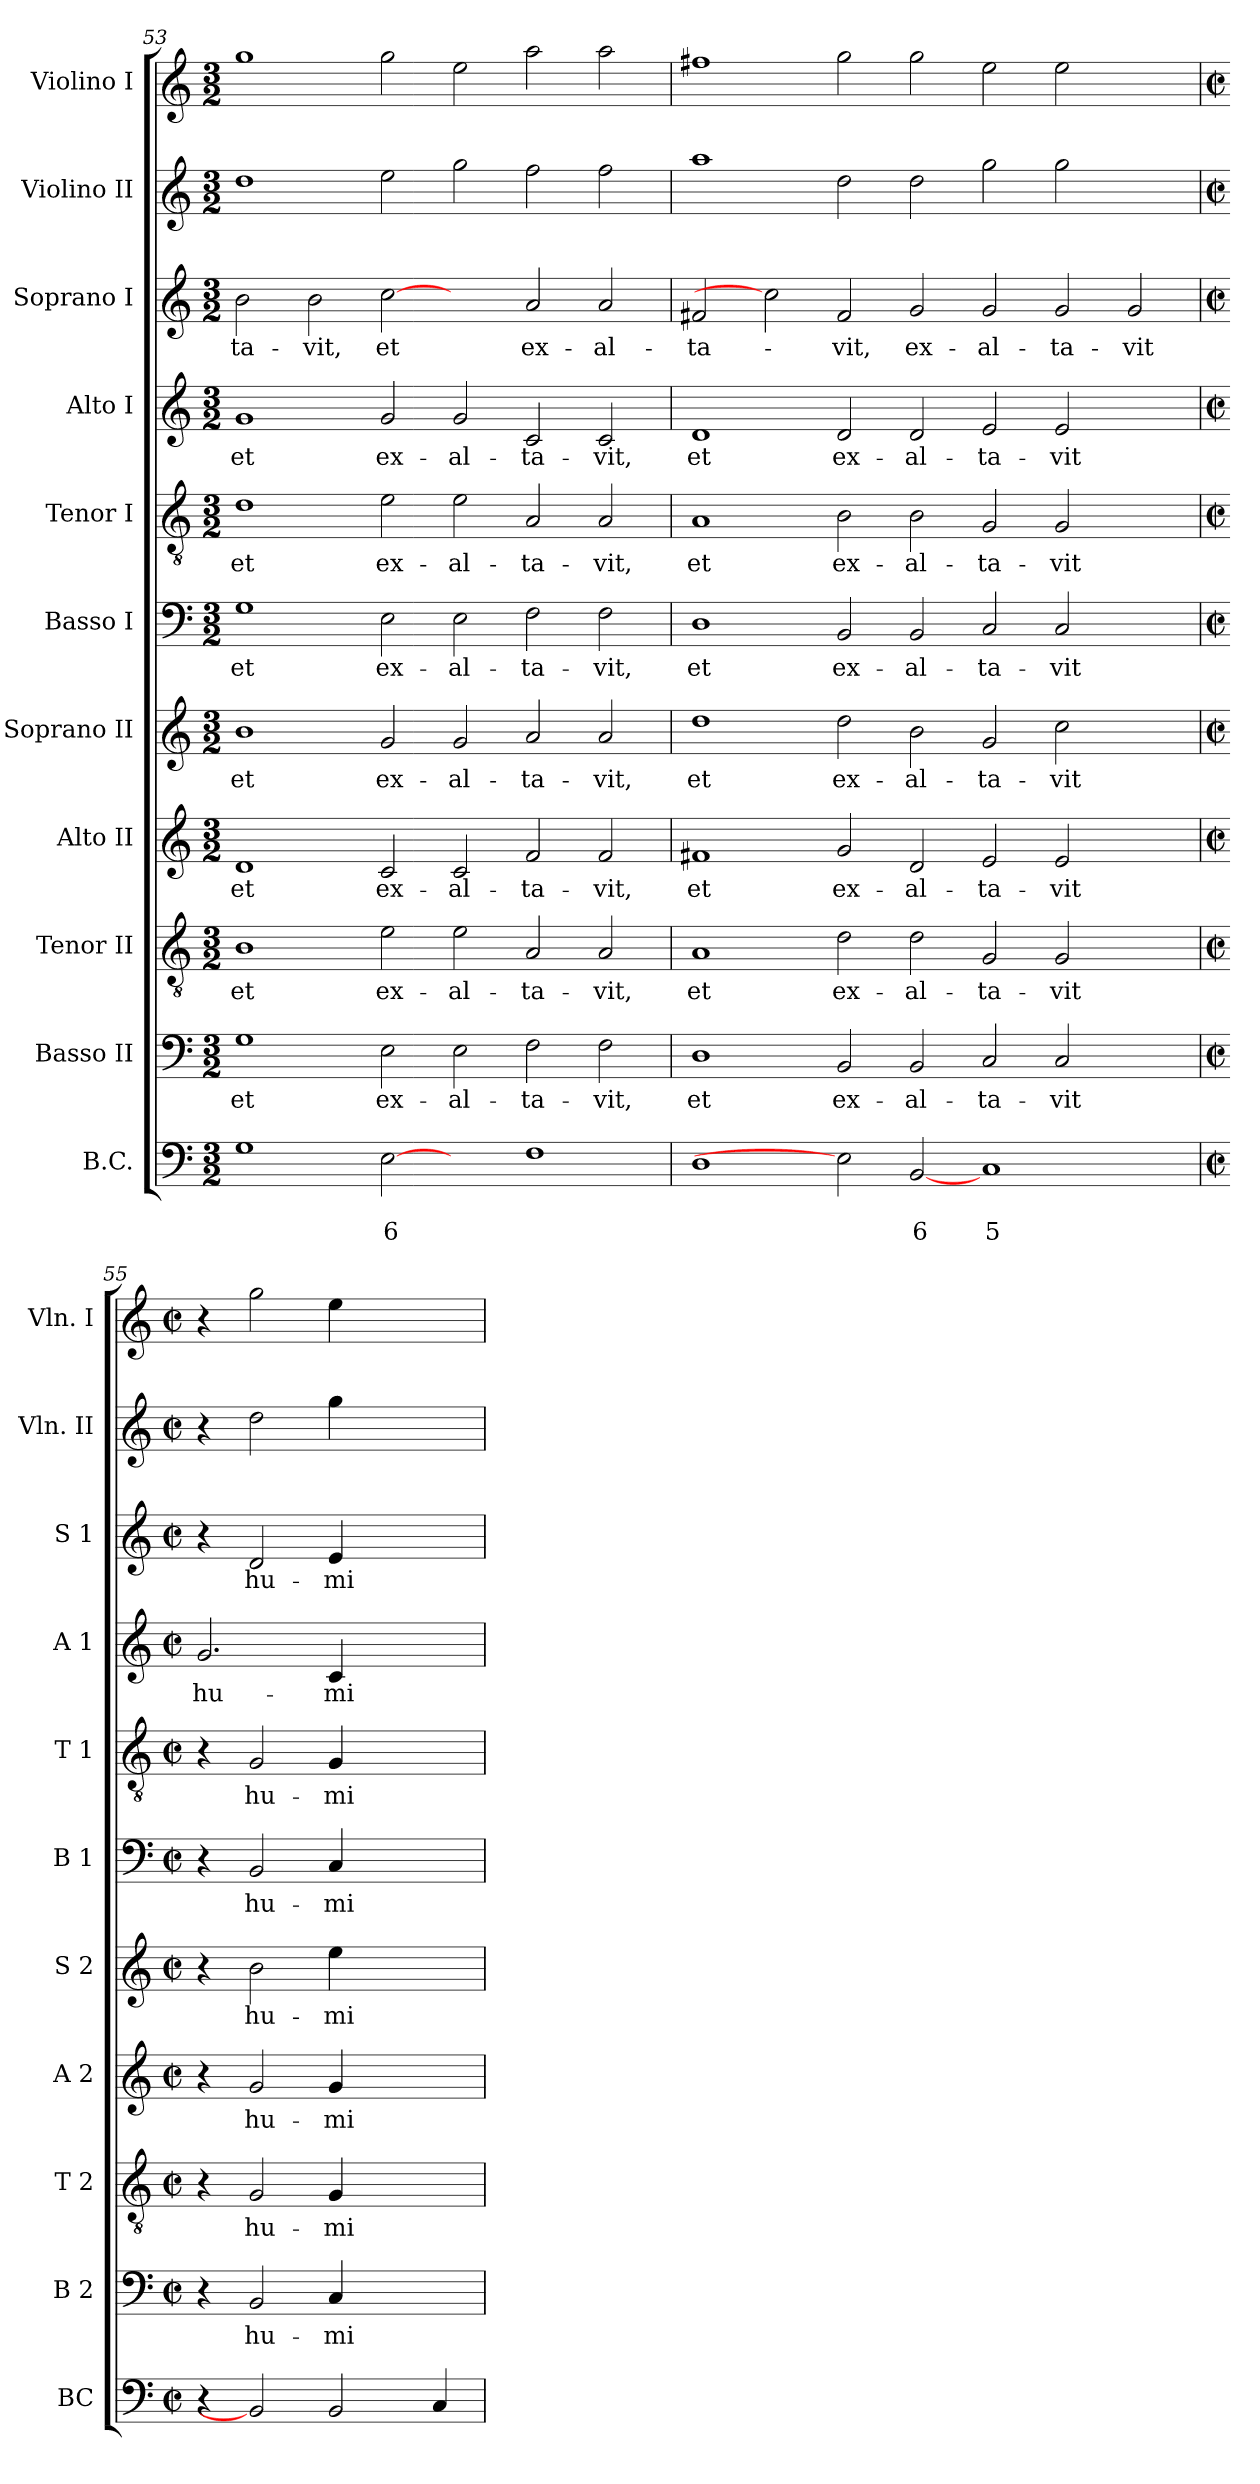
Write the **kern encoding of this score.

**kern	**text	**text	**kern	**text	**kern	**text	**kern	**text	**kern	**text	**kern	**text	**kern	**text	**kern	**text	**kern	**text	**kern	**kern
*part11	*part11	*part11	*part10	*part10	*part9	*part9	*part8	*part8	*part7	*part7	*part6	*part6	*part5	*part5	*part4	*part4	*part3	*part3	*part2	*part1
*staff11	*staff11	*staff11	*staff10	*staff10	*staff9	*staff9	*staff8	*staff8	*staff7	*staff7	*staff6	*staff6	*staff5	*staff5	*staff4	*staff4	*staff3	*staff3	*staff2	*staff1
*I"B.C.	*	*	*I"Basso II	*	*I"Tenor II	*	*I"Alto II	*	*I"Soprano II	*	*I"Basso I	*	*I"Tenor I	*	*I"Alto I	*	*I"Soprano I	*	*I"Violino II	*I"Violino I
*I'BC	*	*	*I'B 2	*	*I'T 2	*	*I'A 2	*	*I'S 2	*	*I'B 1	*	*I'T 1	*	*I'A 1	*	*I'S 1	*	*I'Vln. II	*I'Vln. I
*clefF4	*	*	*clefF4	*	*clefGv2	*	*clefG2	*	*clefG2	*	*clefF4	*	*clefGv2	*	*clefG2	*	*clefG2	*	*clefG2	*clefG2
*k[]	*	*	*k[]	*	*k[]	*	*k[]	*	*k[]	*	*k[]	*	*k[]	*	*k[]	*	*k[]	*	*k[]	*k[]
*C:	*	*	*C:	*	*C:	*	*C:	*	*C:	*	*C:	*	*C:	*	*C:	*	*C:	*	*C:	*C:
*M3/2	*	*	*M3/2	*	*M3/2	*	*M3/2	*	*M3/2	*	*M3/2	*	*M3/2	*	*M3/2	*	*M3/2	*	*M3/2	*M3/2
=53	=53	=53	=53	=53	=53	=53	=53	=53	=53	=53	=53	=53	=53	=53	=53	=53	=53	=53	=53	=53
!	!	!	!	!LO:LY:b	!	!	!	!	!	!	!	!	!	!	!	!	!	!	!	!
!	!	!	!	!	!	!LO:LY:b	!	!	!	!	!	!	!	!	!	!	!	!	!	!
!	!	!	!	!	!	!	!	!LO:LY:b	!	!	!	!	!	!	!	!	!	!	!	!
!	!	!	!	!	!	!	!	!	!	!LO:LY:b	!	!	!	!	!	!	!	!	!	!
!	!	!	!	!	!	!	!	!	!	!	!	!LO:LY:b	!	!	!	!	!	!	!	!
!	!	!	!	!	!	!	!	!	!	!	!	!	!	!LO:LY:b	!	!	!	!	!	!
!	!	!	!	!	!	!	!	!	!	!	!	!	!	!	!	!LO:LY:b	!	!	!	!
!	!	!	!	!	!	!	!	!	!	!	!	!	!	!	!	!	!	!LO:LY:b	!	!
1G	.	.	1G	et	1B	et	1d	et	1b	et	1G	et	1d	et	1g	et	2b\	-ta-	1dd	1gg
!	!	!	!	!	!	!	!	!	!	!	!	!	!	!	!	!	!	!LO:LY:b	!	!
.	.	.	.	.	.	.	.	.	.	.	.	.	.	.	.	.	2b\	-vit,	.	.
!	!	!LO:LY:b	!	!	!	!	!	!	!	!	!	!	!	!	!	!	!	!	!	!
!	!	!	!	!LO:LY:b	!	!	!	!	!	!	!	!	!	!	!	!	!	!	!	!
!	!	!	!	!	!	!LO:LY:b	!	!	!	!	!	!	!	!	!	!	!	!	!	!
!	!	!	!	!	!	!	!	!LO:LY:b	!	!	!	!	!	!	!	!	!	!	!	!
!	!	!	!	!	!	!	!	!	!	!LO:LY:b	!	!	!	!	!	!	!	!	!	!
!	!	!	!	!	!	!	!	!	!	!	!	!LO:LY:b	!	!	!	!	!	!	!	!
!	!	!	!	!	!	!	!	!	!	!	!	!	!	!LO:LY:b	!	!	!	!	!	!
!	!	!	!	!	!	!	!	!	!	!	!	!	!	!	!	!LO:LY:b	!	!	!	!
!	!	!	!	!	!	!	!	!	!	!	!	!	!	!	!	!	!	!LO:LY:b	!	!
[2E	.	6	2E\	ex-	2e\	ex-	2c/	ex-	2g/	ex-	2E\	ex-	2e\	ex-	2g/	ex-	[2cc	et	2ee\	2gg\
!	!	!	!	!LO:LY:b	!	!	!	!	!	!	!	!	!	!	!	!	!	!	!	!
!	!	!	!	!	!	!LO:LY:b	!	!	!	!	!	!	!	!	!	!	!	!	!	!
!	!	!	!	!	!	!	!	!LO:LY:b	!	!	!	!	!	!	!	!	!	!	!	!
!	!	!	!	!	!	!	!	!	!	!LO:LY:b	!	!	!	!	!	!	!	!	!	!
!	!	!	!	!	!	!	!	!	!	!	!	!LO:LY:b	!	!	!	!	!	!	!	!
!	!	!	!	!	!	!	!	!	!	!	!	!	!	!LO:LY:b	!	!	!	!	!	!
!	!	!	!	!	!	!	!	!	!	!	!	!	!	!	!	!LO:LY:b	!	!	!	!
2ryy	.	.	2E\	-al-	2e\	-al-	2c/	-al-	2g/	-al-	2E\	-al-	2e\	-al-	2g/	-al-	2ryy	.	2gg\	2ee\
!	!	!	!	!LO:LY:b	!	!	!	!	!	!	!	!	!	!	!	!	!	!	!	!
!	!	!	!	!	!	!LO:LY:b	!	!	!	!	!	!	!	!	!	!	!	!	!	!
!	!	!	!	!	!	!	!	!LO:LY:b	!	!	!	!	!	!	!	!	!	!	!	!
!	!	!	!	!	!	!	!	!	!	!LO:LY:b	!	!	!	!	!	!	!	!	!	!
!	!	!	!	!	!	!	!	!	!	!	!	!LO:LY:b	!	!	!	!	!	!	!	!
!	!	!	!	!	!	!	!	!	!	!	!	!	!	!LO:LY:b	!	!	!	!	!	!
!	!	!	!	!	!	!	!	!	!	!	!	!	!	!	!	!LO:LY:b	!	!	!	!
!	!	!	!	!	!	!	!	!	!	!	!	!	!	!	!	!	!	!LO:LY:b	!	!
1F	.	.	2F\	-ta-	2A/	-ta-	2f/	-ta-	2a/	-ta-	2F\	-ta-	2A/	-ta-	2c/	-ta-	2a/	ex-	2ff\	2aa\
!	!	!	!	!LO:LY:b	!	!	!	!	!	!	!	!	!	!	!	!	!	!	!	!
!	!	!	!	!	!	!LO:LY:b	!	!	!	!	!	!	!	!	!	!	!	!	!	!
!	!	!	!	!	!	!	!	!LO:LY:b	!	!	!	!	!	!	!	!	!	!	!	!
!	!	!	!	!	!	!	!	!	!	!LO:LY:b	!	!	!	!	!	!	!	!	!	!
!	!	!	!	!	!	!	!	!	!	!	!	!LO:LY:b	!	!	!	!	!	!	!	!
!	!	!	!	!	!	!	!	!	!	!	!	!	!	!LO:LY:b	!	!	!	!	!	!
!	!	!	!	!	!	!	!	!	!	!	!	!	!	!	!	!LO:LY:b	!	!	!	!
!	!	!	!	!	!	!	!	!	!	!	!	!	!	!	!	!	!	!LO:LY:b	!	!
.	.	.	2F\	-vit,	2A/	-vit,	2f/	-vit,	2a/	-vit,	2F\	-vit,	2A/	-vit,	2c/	-vit,	2a/	-al-	2ff\	2aa\
=54	=54	=54	=54	=54	=54	=54	=54	=54	=54	=54	=54	=54	=54	=54	=54	=54	=54	=54	=54	=54
!	!	!	!	!LO:LY:b	!	!	!	!	!	!	!	!	!	!	!	!	!	!	!	!
!	!	!	!	!	!	!LO:LY:b	!	!	!	!	!	!	!	!	!	!	!	!	!	!
!	!	!	!	!	!	!	!	!LO:LY:b	!	!	!	!	!	!	!	!	!	!	!	!
!	!	!	!	!	!	!	!	!	!	!LO:LY:b	!	!	!	!	!	!	!	!	!	!
!	!	!	!	!	!	!	!	!	!	!	!	!LO:LY:b	!	!	!	!	!	!	!	!
!	!	!	!	!	!	!	!	!	!	!	!	!	!	!LO:LY:b	!	!	!	!	!	!
!	!	!	!	!	!	!	!	!	!	!	!	!	!	!	!	!LO:LY:b	!	!	!	!
!	!	!	!	!	!	!	!	!	!	!	!	!	!	!	!	!	!	!LO:LY:b	!	!
1D	.	.	1D	et	1A	et	1f#X	et	1dd	et	1D	et	1A	et	1d	et	2f#X/	-ta-	1aa	1ff#X
.	.	.	.	.	.	.	.	.	.	.	.	.	.	.	.	.	2cc]	.	.	.
!	!	!	!	!LO:LY:b	!	!	!	!	!	!	!	!	!	!	!	!	!	!	!	!
!	!	!	!	!	!	!LO:LY:b	!	!	!	!	!	!	!	!	!	!	!	!	!	!
!	!	!	!	!	!	!	!	!LO:LY:b	!	!	!	!	!	!	!	!	!	!	!	!
!	!	!	!	!	!	!	!	!	!	!LO:LY:b	!	!	!	!	!	!	!	!	!	!
!	!	!	!	!	!	!	!	!	!	!	!	!LO:LY:b	!	!	!	!	!	!	!	!
!	!	!	!	!	!	!	!	!	!	!	!	!	!	!LO:LY:b	!	!	!	!	!	!
!	!	!	!	!	!	!	!	!	!	!	!	!	!	!	!	!LO:LY:b	!	!	!	!
!	!	!	!	!	!	!	!	!	!	!	!	!	!	!	!	!	!	!LO:LY:b	!	!
2E]	.	.	2BB/	ex-	2d\	ex-	2g/	ex-	2dd\	ex-	2BB/	ex-	2B\	ex-	2d/	ex-	2f#/	-vit,	2dd\	2gg\
!	!	!LO:LY:b	!	!	!	!	!	!	!	!	!	!	!	!	!	!	!	!	!	!
!	!	!	!	!LO:LY:b	!	!	!	!	!	!	!	!	!	!	!	!	!	!	!	!
!	!	!	!	!	!	!LO:LY:b	!	!	!	!	!	!	!	!	!	!	!	!	!	!
!	!	!	!	!	!	!	!	!LO:LY:b	!	!	!	!	!	!	!	!	!	!	!	!
!	!	!	!	!	!	!	!	!	!	!LO:LY:b	!	!	!	!	!	!	!	!	!	!
!	!	!	!	!	!	!	!	!	!	!	!	!LO:LY:b	!	!	!	!	!	!	!	!
!	!	!	!	!	!	!	!	!	!	!	!	!	!	!LO:LY:b	!	!	!	!	!	!
!	!	!	!	!	!	!	!	!	!	!	!	!	!	!	!	!LO:LY:b	!	!	!	!
!	!	!	!	!	!	!	!	!	!	!	!	!	!	!	!	!	!	!LO:LY:b	!	!
[2BB	.	6	2BB/	-al-	2d\	-al-	2d/	-al-	2b\	-al-	2BB/	-al-	2B\	-al-	2d/	-al-	2g/	ex-	2dd\	2gg\
!	!	!LO:LY:b	!	!	!	!	!	!	!	!	!	!	!	!	!	!	!	!	!	!
!	!	!	!	!LO:LY:b	!	!	!	!	!	!	!	!	!	!	!	!	!	!	!	!
!	!	!	!	!	!	!LO:LY:b	!	!	!	!	!	!	!	!	!	!	!	!	!	!
!	!	!	!	!	!	!	!	!LO:LY:b	!	!	!	!	!	!	!	!	!	!	!	!
!	!	!	!	!	!	!	!	!	!	!LO:LY:b	!	!	!	!	!	!	!	!	!	!
!	!	!	!	!	!	!	!	!	!	!	!	!LO:LY:b	!	!	!	!	!	!	!	!
!	!	!	!	!	!	!	!	!	!	!	!	!	!	!LO:LY:b	!	!	!	!	!	!
!	!	!	!	!	!	!	!	!	!	!	!	!	!	!	!	!LO:LY:b	!	!	!	!
!	!	!	!	!	!	!	!	!	!	!	!	!	!	!	!	!	!	!LO:LY:b	!	!
1C	.	5	2C/	-ta-	2G/	-ta-	2e/	-ta-	2g/	-ta-	2C/	-ta-	2G/	-ta-	2e/	-ta-	2g/	-al-	2gg\	2ee\
!	!	!	!	!LO:LY:b	!	!	!	!	!	!	!	!	!	!	!	!	!	!	!	!
!	!	!	!	!	!	!LO:LY:b	!	!	!	!	!	!	!	!	!	!	!	!	!	!
!	!	!	!	!	!	!	!	!LO:LY:b	!	!	!	!	!	!	!	!	!	!	!	!
!	!	!	!	!	!	!	!	!	!	!LO:LY:b	!	!	!	!	!	!	!	!	!	!
!	!	!	!	!	!	!	!	!	!	!	!	!LO:LY:b	!	!	!	!	!	!	!	!
!	!	!	!	!	!	!	!	!	!	!	!	!	!	!LO:LY:b	!	!	!	!	!	!
!	!	!	!	!	!	!	!	!	!	!	!	!	!	!	!	!LO:LY:b	!	!	!	!
!	!	!	!	!	!	!	!	!	!	!	!	!	!	!	!	!	!	!LO:LY:b	!	!
.	.	.	2C/	-vit	2G/	-vit	2e/	-vit	2cc\	-vit	2C/	-vit	2G/	-vit	2e/	-vit	2g/	-ta-	2gg\	2ee\
!	!	!	!	!	!	!	!	!	!	!	!	!	!	!	!	!	!	!LO:LY:b	!	!
2ryy	.	.	2ryy	.	2ryy	.	2ryy	.	2ryy	.	2ryy	.	2ryy	.	2ryy	.	2g/	-vit	2ryy	2ryy
!!LO:PB:g=z
=55	=55	=55	=55	=55	=55	=55	=55	=55	=55	=55	=55	=55	=55	=55	=55	=55	=55	=55	=55	=55
*M2/2	*	*	*M2/2	*	*M2/2	*	*M2/2	*	*M2/2	*	*M2/2	*	*M2/2	*	*M2/2	*	*M2/2	*	*M2/2	*M2/2
*met(c|)	*	*	*met(c|)	*	*met(c|)	*	*met(c|)	*	*met(c|)	*	*met(c|)	*	*met(c|)	*	*met(c|)	*	*met(c|)	*	*met(c|)	*met(c|)
!	!	!	!	!	!	!	!	!	!	!	!	!	!	!	!	!LO:LY:b	!	!	!	!
4r	.	.	4r	.	4r	.	4r	.	4r	.	4r	.	4r	.	2.g/	hu-	4r	.	4r	4r
!	!	!	!	!LO:LY:b	!	!	!	!	!	!	!	!	!	!	!	!	!	!	!	!
!	!	!	!	!	!	!LO:LY:b	!	!	!	!	!	!	!	!	!	!	!	!	!	!
!	!	!	!	!	!	!	!	!LO:LY:b	!	!	!	!	!	!	!	!	!	!	!	!
!	!	!	!	!	!	!	!	!	!	!LO:LY:b	!	!	!	!	!	!	!	!	!	!
!	!	!	!	!	!	!	!	!	!	!	!	!LO:LY:b	!	!	!	!	!	!	!	!
!	!	!	!	!	!	!	!	!	!	!	!	!	!	!LO:LY:b	!	!	!	!	!	!
!	!	!	!	!	!	!	!	!	!	!	!	!	!	!	!	!	!	!LO:LY:b	!	!
2BB]	.	.	2BB/	hu-	2G/	hu-	2g/	hu-	2b\	hu-	2BB/	hu-	2G/	hu-	.	.	2d/	hu-	2dd\	2gg\
!	!	!	!	!LO:LY:b	!	!	!	!	!	!	!	!	!	!	!	!	!	!	!	!
!	!	!	!	!	!	!LO:LY:b	!	!	!	!	!	!	!	!	!	!	!	!	!	!
!	!	!	!	!	!	!	!	!LO:LY:b	!	!	!	!	!	!	!	!	!	!	!	!
!	!	!	!	!	!	!	!	!	!	!LO:LY:b	!	!	!	!	!	!	!	!	!	!
!	!	!	!	!	!	!	!	!	!	!	!	!LO:LY:b	!	!	!	!	!	!	!	!
!	!	!	!	!	!	!	!	!	!	!	!	!	!	!LO:LY:b	!	!	!	!	!	!
!	!	!	!	!	!	!	!	!	!	!	!	!	!	!	!	!LO:LY:b	!	!	!	!
!	!	!	!	!	!	!	!	!	!	!	!	!	!	!	!	!	!	!LO:LY:b	!	!
2BB/	.	.	4C/	-mi-	4G/	-mi-	4g/	-mi-	4ee\	-mi-	4C/	-mi-	4G/	-mi-	4c/	-mi-	4e/	-mi-	4gg\	4ee\
.	.	.	2ryy	.	2ryy	.	2ryy	.	2ryy	.	2ryy	.	2ryy	.	2ryy	.	2ryy	.	2ryy	2ryy
4C/	.	.	.	.	.	.	.	.	.	.	.	.	.	.	.	.	.	.	.	.
=	=	=	=	=	=	=	=	=	=	=	=	=	=	=	=	=	=	=	=	=
*-	*-	*-	*-	*-	*-	*-	*-	*-	*-	*-	*-	*-	*-	*-	*-	*-	*-	*-	*-	*-
